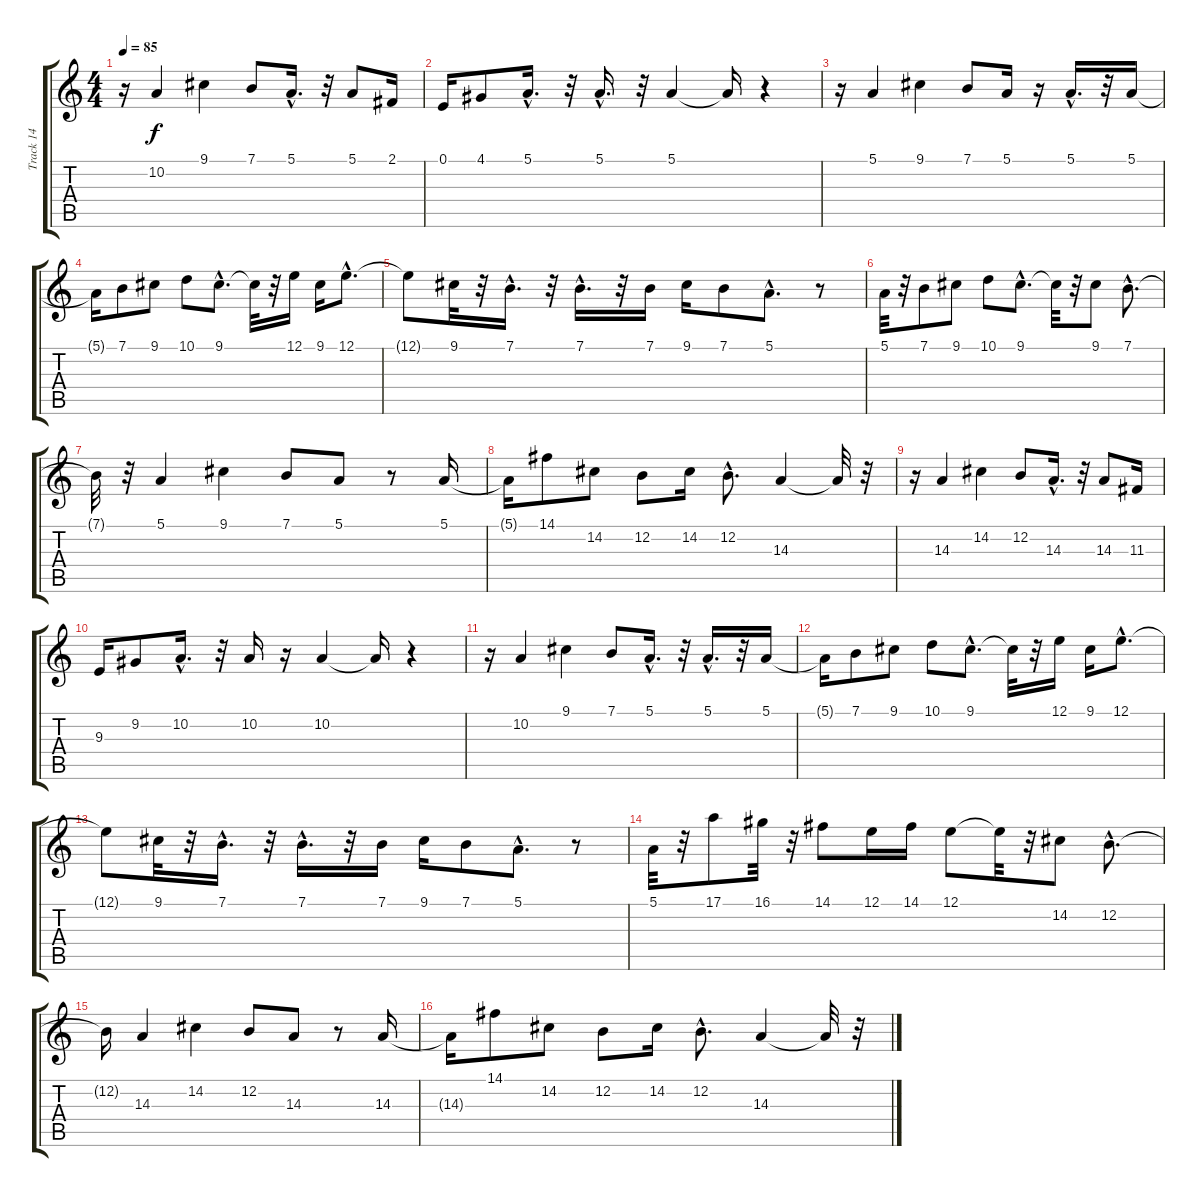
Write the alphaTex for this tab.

\track ("Track 14" "Track 14") {instrument lead1square}
\staff {score tabs}
\tuning (E4 B3 G3 D3 A2 E2) {hide}
\ts (4 4)
\tempo 85
\clef g2
\ks c
r.16{dy f instrument lead1square} 10.2.4 9.1.4 7.1.8 5.1{hac}.16{d} r.32 5.1.8 2.1.16 |
0.1.16 4.1.8 5.1{hac}.16{d} r.32 5.1{hac}.16{d} r.32 5.1.4 5.1{t}.16 r.4 |
r.16 5.1.4 9.1.4 7.1.8 5.1.16 r.16 5.1{hac}.16{d} r.32 5.1.16 |
5.1{t}.16 7.1.8 9.1.8 10.1.8 9.1{hac}.8{d} 9.1{t}.32 r.32 12.1.16 9.1.16 12.1{hac}.8{d} |
12.1{t}.8 9.1.32 r.32 7.1{hac}.16{d} r.32 7.1{hac}.16{d} r.32 7.1.16 9.1.16 7.1.8 5.1{hac}.8{d} r.8 |
5.1.32 r.32 7.1.8 9.1.8 10.1.8 9.1{hac}.8{d} 9.1{t}.32 r.32 9.1.8 7.1{hac}.8{d} |
7.1{t}.32 r.32 5.1.4 9.1.4 7.1.8 5.1.8 r.8 5.1.16 |
5.1{t}.16 14.1.8 14.2.8 12.2.8 14.2.16 12.2{hac}.8{d} 14.3.4 14.3{t}.32 r.32 |
r.16 14.3.4 14.2.4 12.2.8 14.3{hac}.16{d} r.32 14.3.8 11.3.16 |
9.3.16 9.2.8 10.2{hac}.16{d} r.32 10.2.16 r.16 10.2.4 10.2{t}.16 r.4 |
r.16 10.2.4 9.1.4 7.1.8 5.1{hac}.16{d} r.32 5.1{hac}.16{d} r.32 5.1.16 |
5.1{t}.16 7.1.8 9.1.8 10.1.8 9.1{hac}.8{d} 9.1{t}.32 r.32 12.1.16 9.1.16 12.1{hac}.8{d} |
12.1{t}.8 9.1.32 r.32 7.1{hac}.16{d} r.32 7.1{hac}.16{d} r.32 7.1.16 9.1.16 7.1.8 5.1{hac}.8{d} r.8 |
5.1.32 r.32 17.1.8 16.1.32 r.32 14.1.8 12.1.16 14.1.16 12.1.8 12.1{t}.32 r.32 14.2.8 12.2{hac}.8{d} |
12.2{t}.16 14.3.4 14.2.4 12.2.8 14.3.8 r.8 14.3.16 |
14.3{t}.16 14.1.8 14.2.8 12.2.8 14.2.16 12.2{hac}.8{d} 14.3.4 14.3{t}.32 r.32
